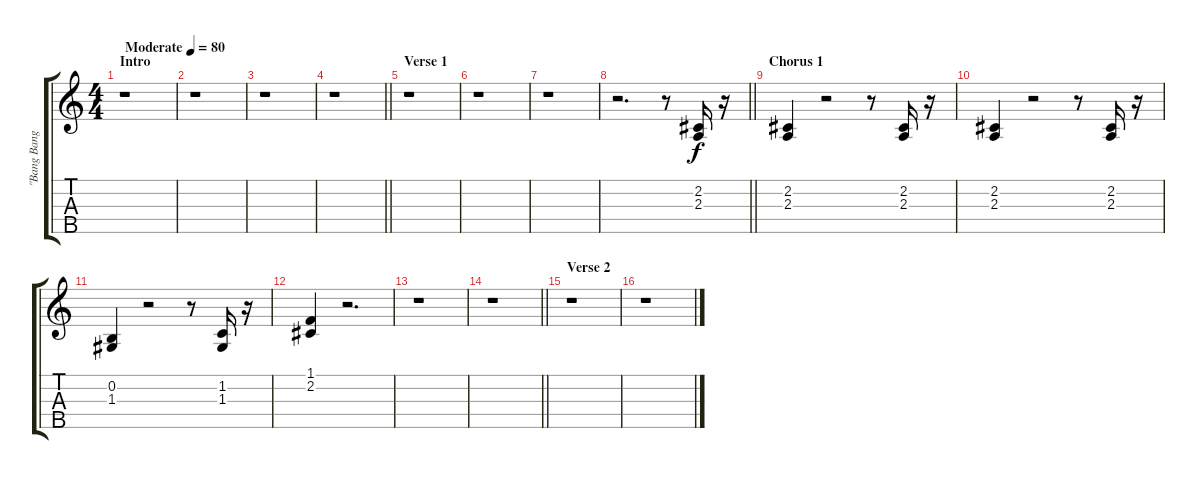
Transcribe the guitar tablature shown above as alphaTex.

\track ("\"Bang Bang\"" "\"Bang Bang") {instrument voiceoohs}
\staff {score tabs}
\tuning (E4 B3 G3 D3 A2) {hide}
\ts (4 4)
\section ("" "Intro")
\tempo (80 "Moderate")
\clef g2
\ks c
r.1{dy f instrument voiceoohs} |
r.1 |
r.1 |
\barLineRight lightlight
r.1 |
\section ("" "Verse 1")
r.1 |
r.1 |
r.1 |
\barLineRight lightlight
r.2{d} r.8 (2.2 2.3).16 r.16 |
\section ("" "Chorus 1")
(2.2 2.3).4 r.2 r.8 (2.2 2.3).16 r.16 |
(2.2 2.3).4 r.2 r.8 (2.2 2.3).16 r.16 |
(0.2 1.3).4 r.2 r.8 (1.2 1.3).16 r.16 |
(1.1 2.2).4 r.2{d} |
r.1 |
\barLineRight lightlight
r.1 |
\section ("" "Verse 2")
r.1 |
r.1
